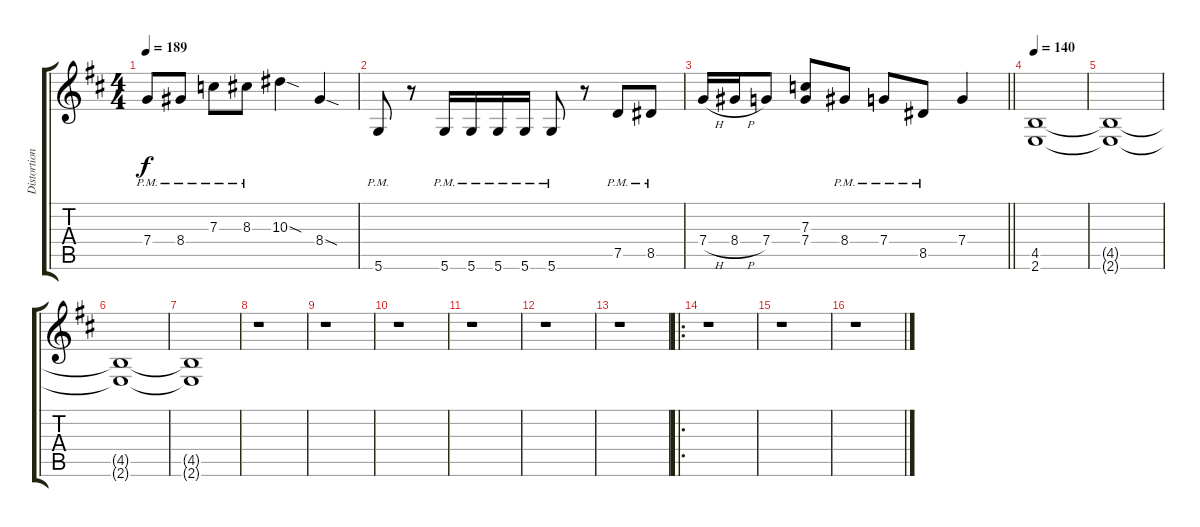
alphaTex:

\track ("Distortion Guitar" "Distortion") {instrument overdrivenguitar}
\staff {score tabs}
\tuning (D4 A3 F3 C3 G2 D2) {hide}
\ts (4 4)
\tempo 189
\clef g2
\ks d
7.4{pm}.8{dy f} 8.4{pm}.8 7.3{pm}.8 8.3{pm}.8 10.3{sod}.4 8.4{sod}.4 |
5.6{pm}.8 r.8 5.6{pm}.16 5.6{pm}.16 5.6{pm}.16 5.6{pm}.16 5.6{pm}.8 r.8 7.5{pm}.8 8.5{pm}.8 |
\barLineRight lightlight
7.4{h}.16 8.4{h}.16 7.4.8 (7.3 7.4).8 8.4{pm}.8 7.4{pm}.8 8.5{pm}.8 7.4.4 |
\tempo 140
(4.5 2.6).1 |
(4.5{t} 2.6{t}).1 |
(4.5{t} 2.6{t}).1 |
(4.5{t} 2.6{t}).1 |
r.1 |
r.1 |
r.1 |
r.1 |
r.1 |
r.1 |
\ro
r.1 |
r.1 |
r.1
